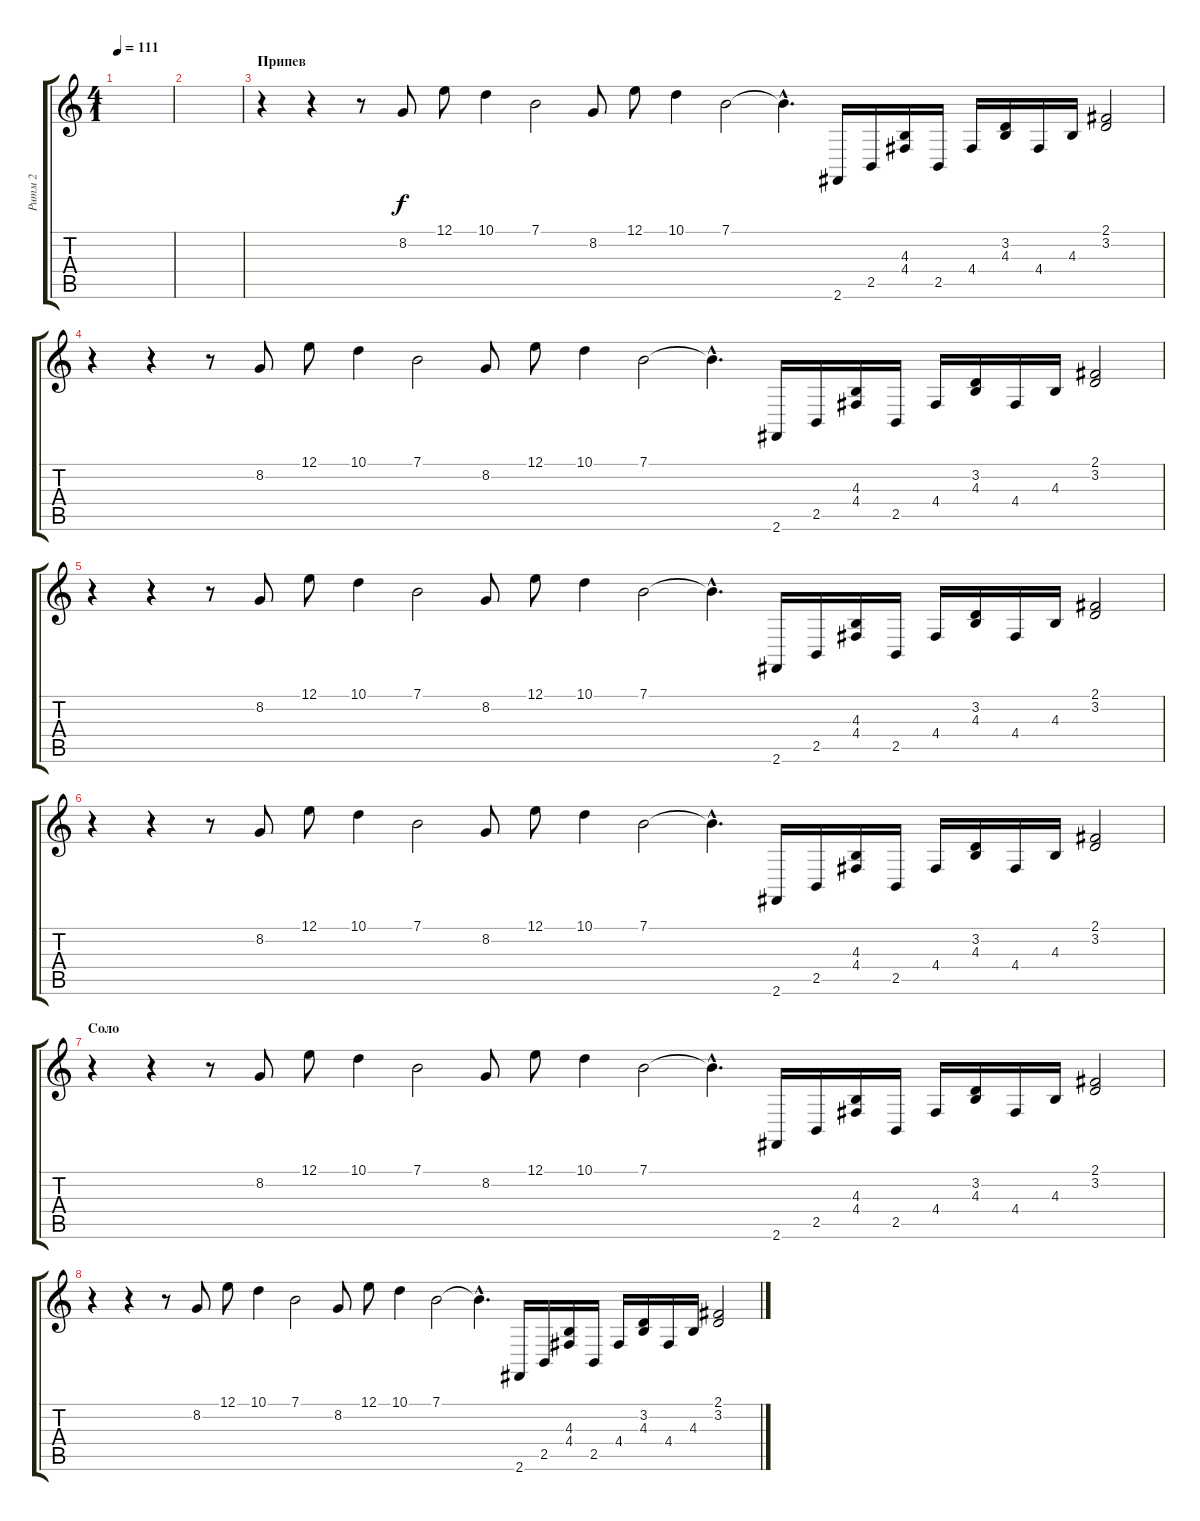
\track ("Ритм 2" "Ритм 2") {instrument acousticgrandpiano}
\staff {score tabs}
\tuning (E4 B3 G3 D3 A2 E2) {hide}
\ts (4 1)
\tempo 111
\clef g2
\ks c
|
|
\section ("" "Припев")
r.4 r.4 r.8 8.2.8 12.1.8 10.1.4 7.1.2 8.2.8 12.1.8 10.1.4 7.1.2 7.1{hac t}.4{d} 2.6.16 2.5.16 (4.3 4.4).16 2.5.16 4.4.16 (3.2 4.3).16 4.4.16 4.3.16 (2.1 3.2).2 |
r.4 r.4 r.8 8.2.8 12.1.8 10.1.4 7.1.2 8.2.8 12.1.8 10.1.4 7.1.2 7.1{hac t}.4{d} 2.6.16 2.5.16 (4.3 4.4).16 2.5.16 4.4.16 (3.2 4.3).16 4.4.16 4.3.16 (2.1 3.2).2 |
r.4 r.4 r.8 8.2.8 12.1.8 10.1.4 7.1.2 8.2.8 12.1.8 10.1.4 7.1.2 7.1{hac t}.4{d} 2.6.16 2.5.16 (4.3 4.4).16 2.5.16 4.4.16 (3.2 4.3).16 4.4.16 4.3.16 (2.1 3.2).2 |
r.4 r.4 r.8 8.2.8 12.1.8 10.1.4 7.1.2 8.2.8 12.1.8 10.1.4 7.1.2 7.1{hac t}.4{d} 2.6.16 2.5.16 (4.3 4.4).16 2.5.16 4.4.16 (3.2 4.3).16 4.4.16 4.3.16 (2.1 3.2).2 |
\section ("" "Соло")
r.4 r.4 r.8 8.2.8 12.1.8 10.1.4 7.1.2 8.2.8 12.1.8 10.1.4 7.1.2 7.1{hac t}.4{d} 2.6.16 2.5.16 (4.3 4.4).16 2.5.16 4.4.16 (3.2 4.3).16 4.4.16 4.3.16 (2.1 3.2).2 |
r.4 r.4 r.8 8.2.8 12.1.8 10.1.4 7.1.2 8.2.8 12.1.8 10.1.4 7.1.2 7.1{hac t}.4{d} 2.6.16 2.5.16 (4.3 4.4).16 2.5.16 4.4.16 (3.2 4.3).16 4.4.16 4.3.16 (2.1 3.2).2
